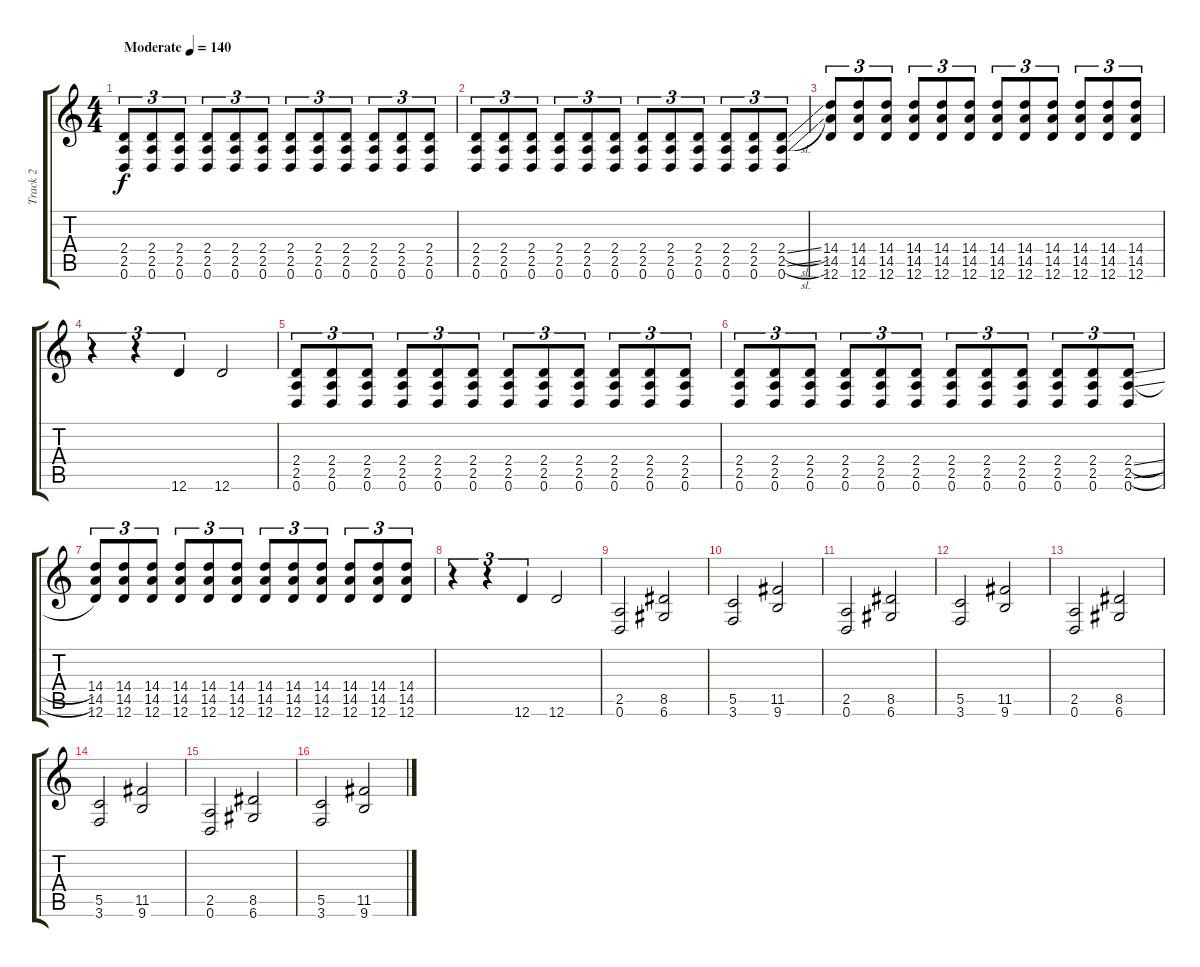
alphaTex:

\track ("Track 2" "Track 2") {instrument overdrivenguitar}
\staff {score tabs}
\tuning (D4 A3 F3 C3 G2 D2) {hide}
\ts (4 4)
\tempo (140 "Moderate")
\clef g2
\ks c
(2.4 2.5 0.6).8{tu (3 2) dy f instrument overdrivenguitar} (2.4 2.5 0.6).8{tu (3 2)} (2.4 2.5 0.6).8{tu (3 2)} (2.4 2.5 0.6).8{tu (3 2)} (2.4 2.5 0.6).8{tu (3 2)} (2.4 2.5 0.6).8{tu (3 2)} (2.4 2.5 0.6).8{tu (3 2)} (2.4 2.5 0.6).8{tu (3 2)} (2.4 2.5 0.6).8{tu (3 2)} (2.4 2.5 0.6).8{tu (3 2)} (2.4 2.5 0.6).8{tu (3 2)} (2.4 2.5 0.6).8{tu (3 2)} |
(2.4 2.5 0.6).8{tu (3 2)} (2.4 2.5 0.6).8{tu (3 2)} (2.4 2.5 0.6).8{tu (3 2)} (2.4 2.5 0.6).8{tu (3 2)} (2.4 2.5 0.6).8{tu (3 2)} (2.4 2.5 0.6).8{tu (3 2)} (2.4 2.5 0.6).8{tu (3 2)} (2.4 2.5 0.6).8{tu (3 2)} (2.4 2.5 0.6).8{tu (3 2)} (2.4 2.5 0.6).8{tu (3 2)} (2.4 2.5 0.6).8{tu (3 2)} (2.4{sl} 2.5{sl} 0.6).8{tu (3 2)} |
(14.4 14.5 12.6).8{tu (3 2)} (14.4 14.5 12.6).8{tu (3 2)} (14.4 14.5 12.6).8{tu (3 2)} (14.4 14.5 12.6).8{tu (3 2)} (14.4 14.5 12.6).8{tu (3 2)} (14.4 14.5 12.6).8{tu (3 2)} (14.4 14.5 12.6).8{tu (3 2)} (14.4 14.5 12.6).8{tu (3 2)} (14.4 14.5 12.6).8{tu (3 2)} (14.4 14.5 12.6).8{tu (3 2)} (14.4 14.5 12.6).8{tu (3 2)} (14.4 14.5 12.6).8{tu (3 2)} |
r.4{tu (3 2)} r.4{tu (3 2)} 12.6.4{tu (3 2)} 12.6.2 |
(2.4 2.5 0.6).8{tu (3 2)} (2.4 2.5 0.6).8{tu (3 2)} (2.4 2.5 0.6).8{tu (3 2)} (2.4 2.5 0.6).8{tu (3 2)} (2.4 2.5 0.6).8{tu (3 2)} (2.4 2.5 0.6).8{tu (3 2)} (2.4 2.5 0.6).8{tu (3 2)} (2.4 2.5 0.6).8{tu (3 2)} (2.4 2.5 0.6).8{tu (3 2)} (2.4 2.5 0.6).8{tu (3 2)} (2.4 2.5 0.6).8{tu (3 2)} (2.4 2.5 0.6).8{tu (3 2)} |
(2.4 2.5 0.6).8{tu (3 2)} (2.4 2.5 0.6).8{tu (3 2)} (2.4 2.5 0.6).8{tu (3 2)} (2.4 2.5 0.6).8{tu (3 2)} (2.4 2.5 0.6).8{tu (3 2)} (2.4 2.5 0.6).8{tu (3 2)} (2.4 2.5 0.6).8{tu (3 2)} (2.4 2.5 0.6).8{tu (3 2)} (2.4 2.5 0.6).8{tu (3 2)} (2.4 2.5 0.6).8{tu (3 2)} (2.4 2.5 0.6).8{tu (3 2)} (2.4{sl} 2.5{sl} 0.6).8{tu (3 2)} |
(14.4 14.5 12.6).8{tu (3 2)} (14.4 14.5 12.6).8{tu (3 2)} (14.4 14.5 12.6).8{tu (3 2)} (14.4 14.5 12.6).8{tu (3 2)} (14.4 14.5 12.6).8{tu (3 2)} (14.4 14.5 12.6).8{tu (3 2)} (14.4 14.5 12.6).8{tu (3 2)} (14.4 14.5 12.6).8{tu (3 2)} (14.4 14.5 12.6).8{tu (3 2)} (14.4 14.5 12.6).8{tu (3 2)} (14.4 14.5 12.6).8{tu (3 2)} (14.4 14.5 12.6).8{tu (3 2)} |
r.4{tu (3 2)} r.4{tu (3 2)} 12.6.4{tu (3 2)} 12.6.2 |
(2.5 0.6).2 (8.5 6.6).2 |
(5.5 3.6).2 (11.5 9.6).2 |
(2.5 0.6).2 (8.5 6.6).2 |
(5.5 3.6).2 (11.5 9.6).2 |
(2.5 0.6).2 (8.5 6.6).2 |
(5.5 3.6).2 (11.5 9.6).2 |
(2.5 0.6).2 (8.5 6.6).2 |
(5.5 3.6).2 (11.5 9.6).2
